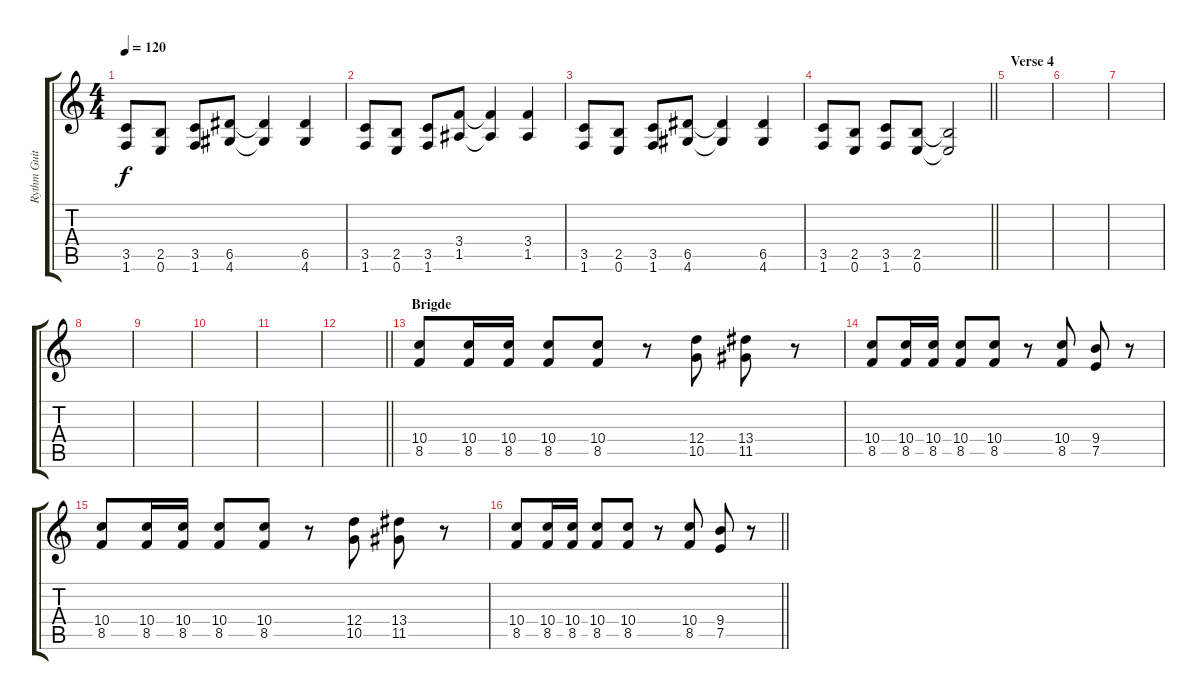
\track ("Rythm Guitar" "Rythm Guit") {instrument overdrivenguitar}
\staff {score tabs}
\tuning (E4 B3 G3 D3 A2 E2) {hide}
\ts (4 4)
\tempo 120
\clef g2
\ks c
(3.5 1.6).8{dy f} (2.5 0.6).8 (3.5 1.6).8 (6.5 4.6).8 (6.5{t} 4.6{t}).4 (6.5 4.6).4 |
(3.5 1.6).8 (2.5 0.6).8 (3.5 1.6).8 (3.4 1.5).8 (3.4{t} 1.5{t}).4 (3.4 1.5).4 |
(3.5 1.6).8 (2.5 0.6).8 (3.5 1.6).8 (6.5 4.6).8 (6.5{t} 4.6{t}).4 (6.5 4.6).4 |
\barLineRight lightlight
(3.5 1.6).8 (2.5 0.6).8 (3.5 1.6).8 (2.5 0.6).8 (2.5{t} 0.6{t}).2 |
\section ("" "Verse 4")
|
|
|
|
|
|
|
\barLineRight lightlight
|
\section ("" "Brigde")
(10.4 8.5).8 (10.4 8.5).16 (10.4 8.5).16 (10.4 8.5).8 (10.4 8.5).8 r.8 (12.4 10.5).8 (13.4 11.5).8 r.8 |
(10.4 8.5).8 (10.4 8.5).16 (10.4 8.5).16 (10.4 8.5).8 (10.4 8.5).8 r.8 (10.4 8.5).8 (9.4 7.5).8 r.8 |
(10.4 8.5).8 (10.4 8.5).16 (10.4 8.5).16 (10.4 8.5).8 (10.4 8.5).8 r.8 (12.4 10.5).8 (13.4 11.5).8 r.8 |
\barLineRight lightlight
(10.4 8.5).8 (10.4 8.5).16 (10.4 8.5).16 (10.4 8.5).8 (10.4 8.5).8 r.8 (10.4 8.5).8 (9.4 7.5).8 r.8
